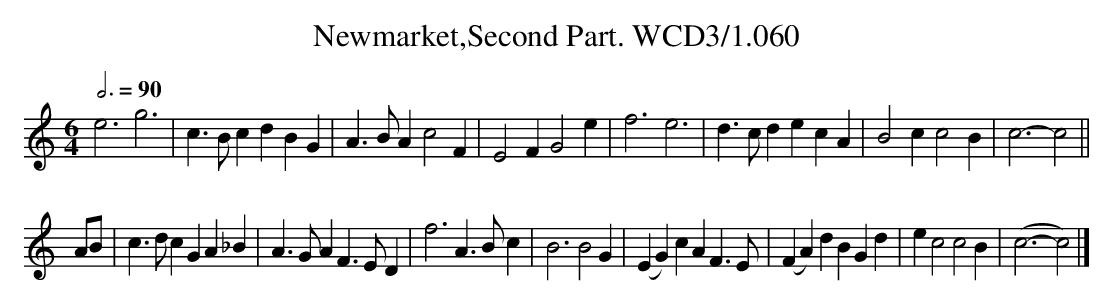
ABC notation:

X:1
T:Newmarket,Second Part. WCD3/1.060
M:6/4
L:1/4
Q:3/4=90
K:C
e3g3|c3/B/c dBG|A3/B/A c2F|E2F G2e|\
f3e3|d3/c/d ecA|B2c c2B|c3-c2||
A/B/|c3/d/c GA_B|A3/G/A F3/E/D|f3 A3/B/c|B3 B2G|\
(EG)c AF3/E/|(FA)d BGd|ec2 c2B|(c3-c2)|]
